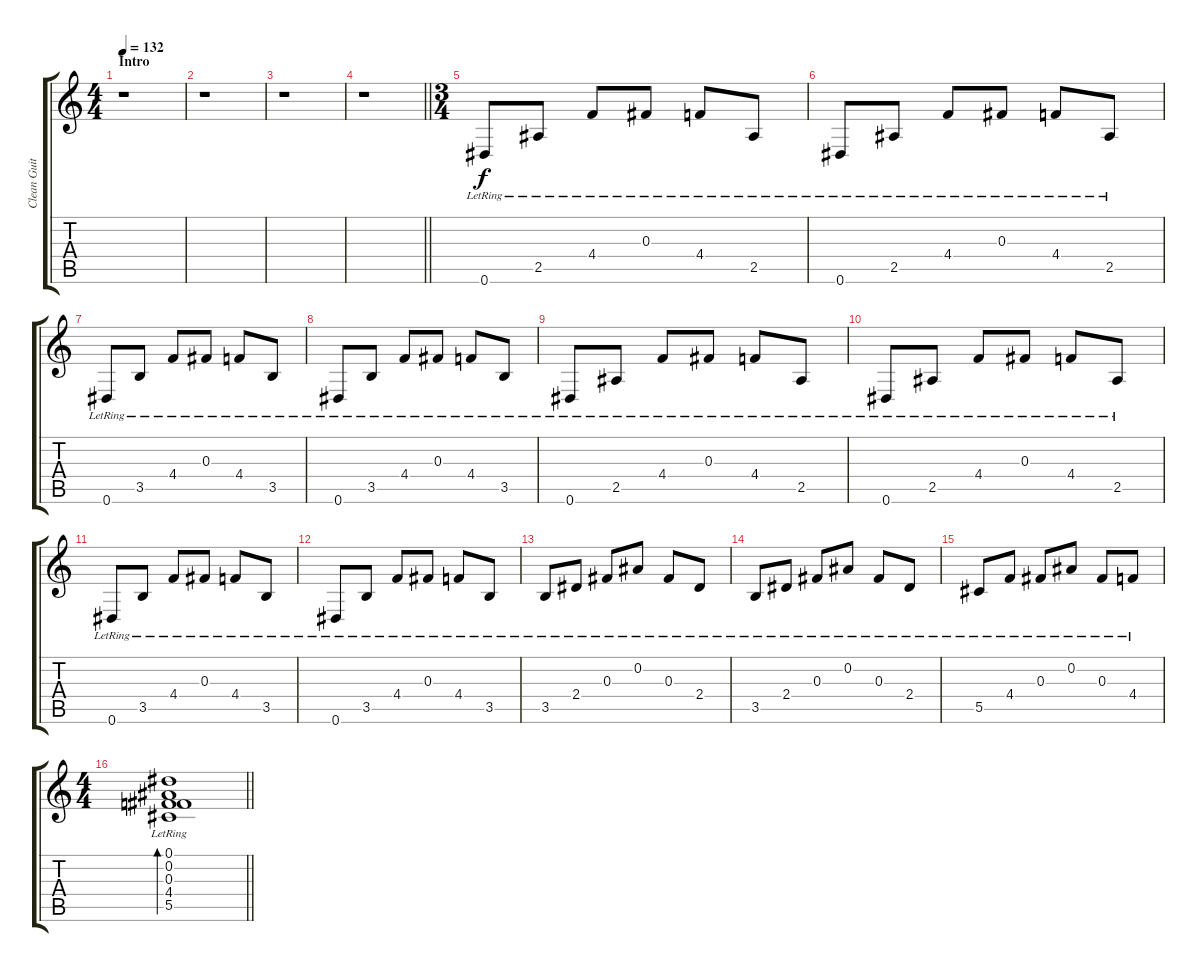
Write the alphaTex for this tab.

\track ("Clean Guitar" "Clean Guit") {instrument electricguitarclean}
\staff {score tabs}
\tuning (Eb4 Bb3 Gb3 Db3 Ab2 Eb2) {hide}
\ts (4 4)
\section ("" "Intro")
\tempo 132
\clef g2
\ks c
r.1{dy f instrument electricguitarclean} |
r.1 |
r.1 |
\barLineRight lightlight
r.1 |
\ts (3 4)
\section ("" "")
0.6{lr}.8 2.5{lr}.8 4.4{lr}.8 0.3{lr}.8 4.4{lr}.8 2.5{lr}.8 |
0.6{lr}.8 2.5{lr}.8 4.4{lr}.8 0.3{lr}.8 4.4{lr}.8 2.5{lr}.8 |
0.6{lr}.8 3.5{lr}.8 4.4{lr}.8 0.3{lr}.8 4.4{lr}.8 3.5{lr}.8 |
0.6{lr}.8 3.5{lr}.8 4.4{lr}.8 0.3{lr}.8 4.4{lr}.8 3.5{lr}.8 |
0.6{lr}.8 2.5{lr}.8 4.4{lr}.8 0.3{lr}.8 4.4{lr}.8 2.5{lr}.8 |
0.6{lr}.8 2.5{lr}.8 4.4{lr}.8 0.3{lr}.8 4.4{lr}.8 2.5{lr}.8 |
0.6{lr}.8 3.5{lr}.8 4.4{lr}.8 0.3{lr}.8 4.4{lr}.8 3.5{lr}.8 |
0.6{lr}.8 3.5{lr}.8 4.4{lr}.8 0.3{lr}.8 4.4{lr}.8 3.5{lr}.8 |
3.5{lr}.8 2.4{lr}.8 0.3{lr}.8 0.2{lr}.8 0.3{lr}.8 2.4{lr}.8 |
3.5{lr}.8 2.4{lr}.8 0.3{lr}.8 0.2{lr}.8 0.3{lr}.8 2.4{lr}.8 |
5.5{lr}.8 4.4{lr}.8 0.3{lr}.8 0.2{lr}.8 0.3{lr}.8 4.4{lr}.8 |
\ts (4 4)
\barLineRight lightlight
(0.1{lr} 0.2{lr} 0.3{lr} 4.4{lr} 5.5{lr}).1{bd 60}
